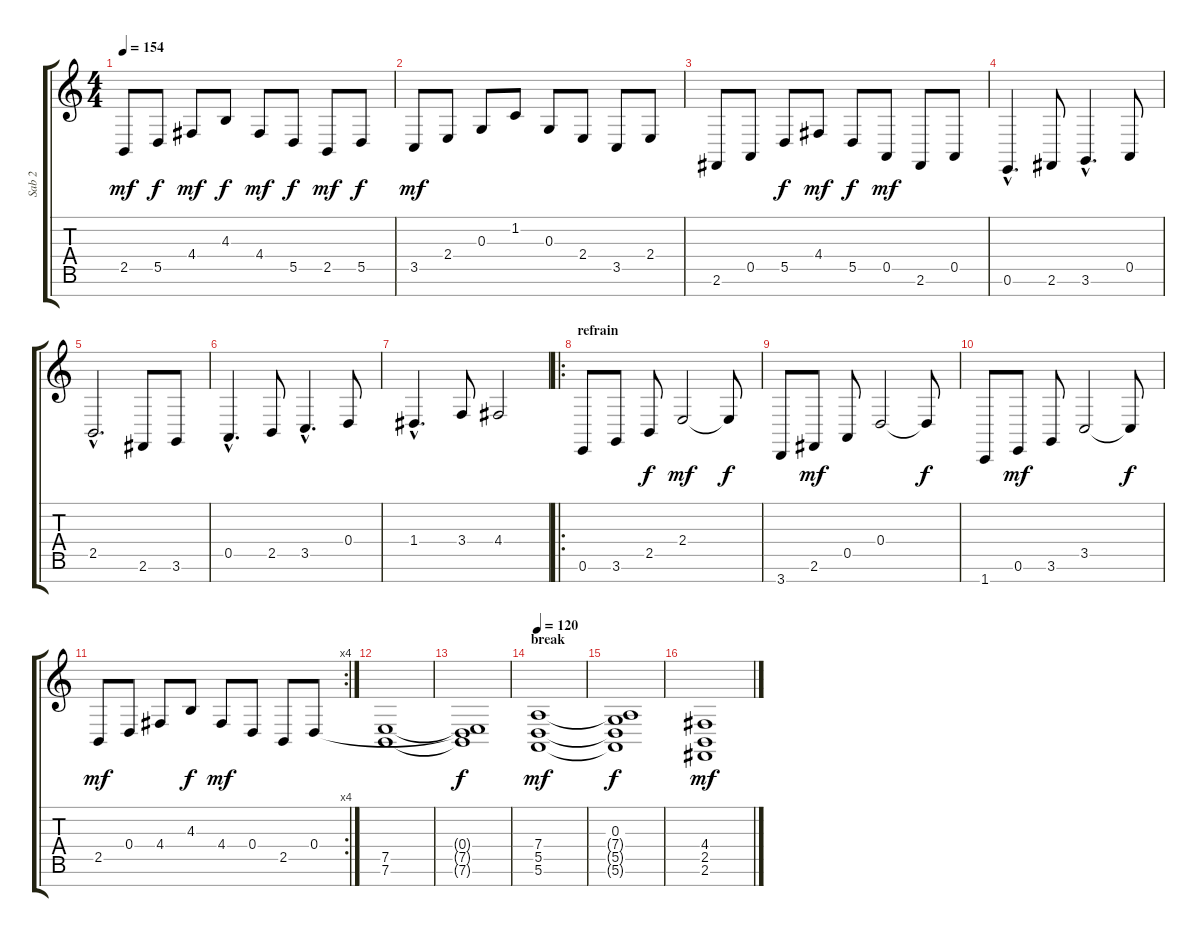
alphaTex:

\track ("Sab 2" "Sab 2") {instrument stringensemble1}
\staff {score tabs}
\tuning (E4 B3 G3 D3 A2 E2 B1) {hide}
\ts (4 4)
\tempo 154
\clef g2
\ks c
2.5.8{dy mf} 5.5.8{dy f} 4.4.8{dy mf} 4.3.8{dy f} 4.4.8{dy mf} 5.5.8{dy f} 2.5.8{dy mf} 5.5.8{dy f} |
3.5.8{dy mf} 2.4.8 0.3.8 1.2.8 0.3.8 2.4.8 3.5.8 2.4.8 |
2.6.8 0.5.8 5.5.8{dy f} 4.4.8{dy mf} 5.5.8{dy f} 0.5.8{dy mf} 2.6.8 0.5.8 |
0.6{hac}.4{d} 2.6.8 3.6{hac}.4{d} 0.5.8 |
2.5{hac}.2{d} 2.6.8 3.6.8 |
0.5{hac}.4{d} 2.5.8 3.5{hac}.4{d} 0.4.8 |
1.4{hac}.4{d} 3.4.8 4.4.2 |
\ro
\section ("" "refrain")
0.6.8 3.6.8 2.5.8{dy f} 2.4.2{dy mf} 2.4{t}.8{dy f} |
3.7.8 2.6.8{dy mf} 0.5.8 0.4.2 0.4{t}.8{dy f} |
1.7.8 0.6.8{dy mf} 3.6.8 3.5.2 3.5{t}.8{dy f} |
\rc 4
2.5.8{dy mf} 0.4.8 4.4.8 4.3.8{dy f} 4.4.8{dy mf} 0.4.8 2.5.8 0.4.8 |
(7.5 7.6).1 |
(0.4{t} 7.5{t} 7.6{t}).1{dy f} |
\section ("" "break")
\tempo 120
(7.4 5.5 5.6).1{dy mf} |
(0.3 7.4{t} 5.5{t} 5.6{t}).1{dy f} |
(4.4 2.5 2.6).1{dy mf}
